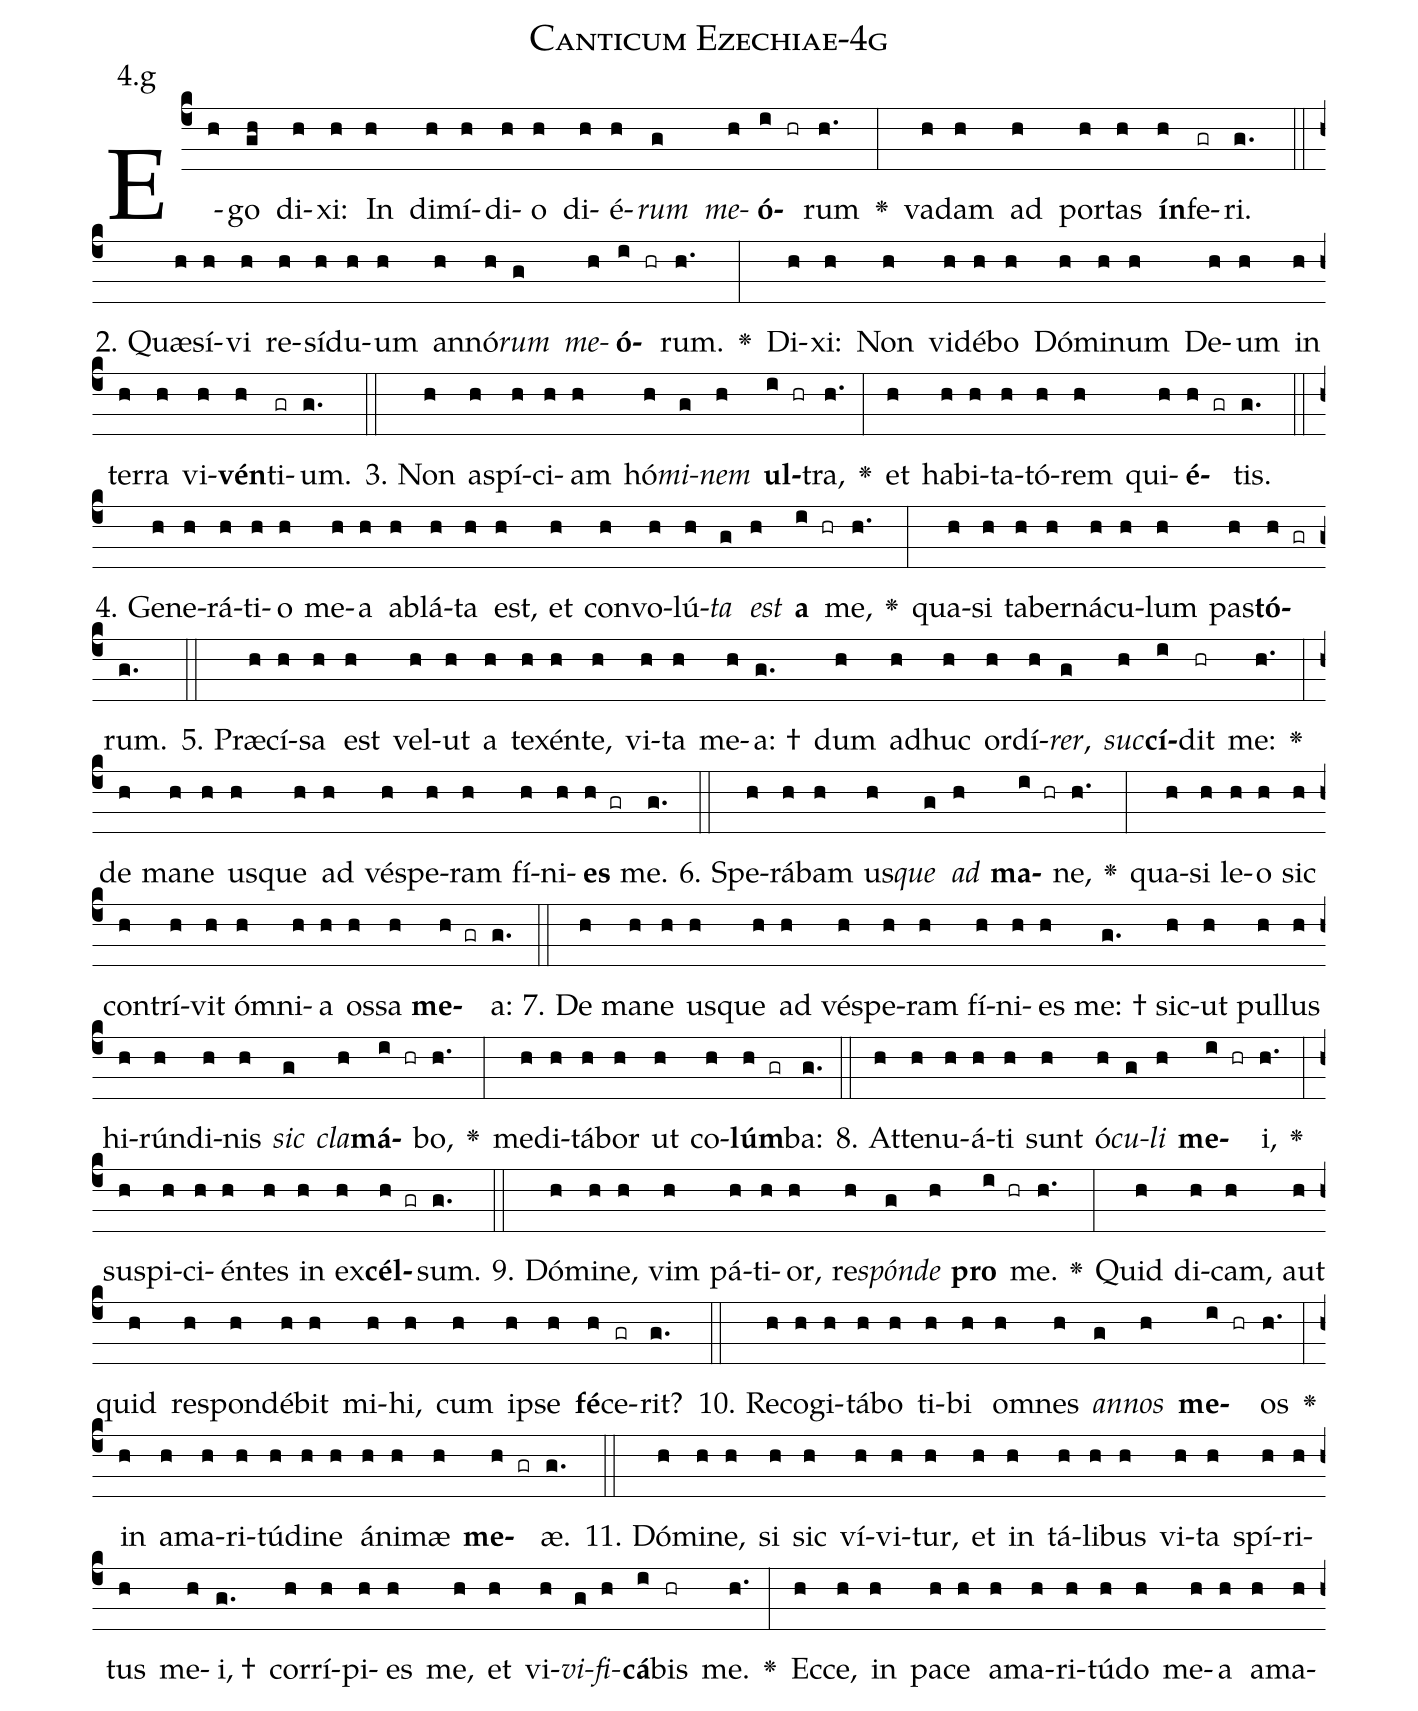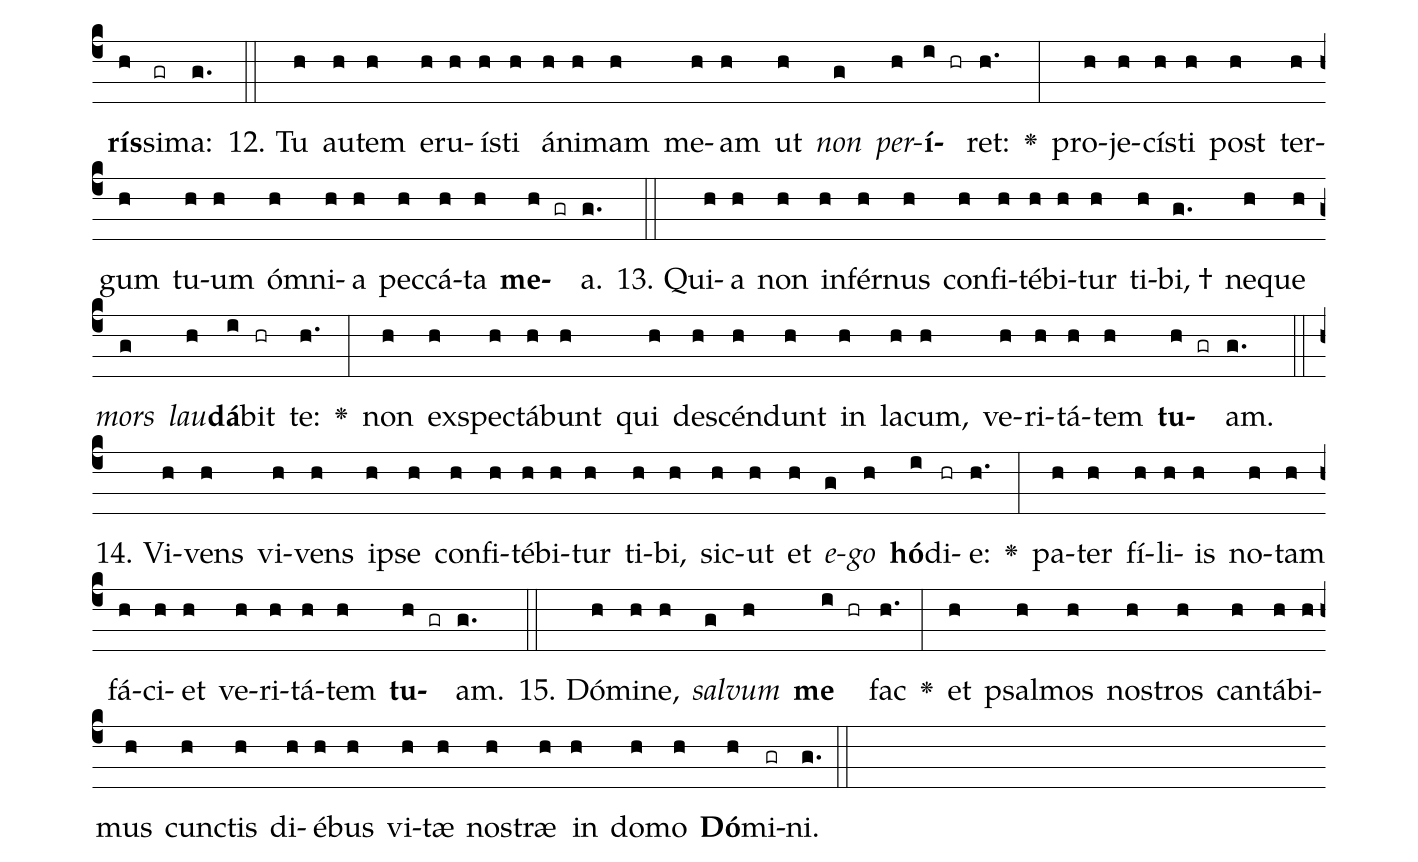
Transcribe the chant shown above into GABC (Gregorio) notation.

name: Canticum Ezechiae-4g;
annotation: 4.g;
%%
(c4)E(h)go(gh) di(h)xi:(h) In(h) di(h)mí(h)di(h)o(h) di(h)é(h)<i>rum</i>(g) <i>me</i>(h)<b>ó</b>(i hr)rum(h.) <v>\greheightstar</v>(:) va(h)dam(h) ad(h) por(h)tas(h) <b>ín</b>(h)fe(gr)ri.(g.) (::)
2. Quæ(h)sí(h)vi(h) re(h)sí(h)du(h)um(h) an(h)nó(h)<i>rum</i>(g) <i>me</i>(h)<b>ó</b>(i hr)rum.(h.) <v>\greheightstar</v>(:) Di(h)xi:(h) Non(h) vi(h)dé(h)bo(h) Dó(h)mi(h)num(h) De(h)um(h) in(h) ter(h)ra(h) vi(h)<b>vén</b>(h)ti(gr)um.(g.) (::)
3. Non(h) a(h)spí(h)ci(h)am(h) hó(h)<i>mi</i>(g)<i>nem</i>(h) <b>ul</b>(i hr)tra,(h.) <v>\greheightstar</v>(:) et(h) ha(h)bi(h)ta(h)tó(h)rem(h) qui(h)<b>é</b>(h gr)tis.(g.) (::)
4. Ge(h)ne(h)rá(h)ti(h)o(h) me(h)a(h) ab(h)lá(h)ta(h) est,(h) et(h) con(h)vo(h)lú(h)<i>ta</i>(g) <i>est</i>(h) <b>a</b>(i hr) me,(h.) <v>\greheightstar</v>(:) qua(h)si(h) ta(h)ber(h)ná(h)cu(h)lum(h) pas(h)<b>tó</b>(h gr)rum.(g.) (::)
5. Præ(h)cí(h)sa(h) est(h) vel(h)ut(h) a(h) te(h)xén(h)te,(h) vi(h)ta(h) me(h)a: †(g.) dum(h) ad(h)huc(h) or(h)dí(h)<i>rer</i>,(g) <i>suc</i>(h)<b>cí</b>(i)dit(hr) me:(h.) <v>\greheightstar</v>(:) de(h) ma(h)ne(h) us(h)que(h) ad(h) vés(h)pe(h)ram(h) fí(h)ni(h)<b>es</b>(h gr) me.(g.) (::)
6. Spe(h)rá(h)bam(h) us(h)<i>que</i>(g) <i>ad</i>(h) <b>ma</b>(i hr)ne,(h.) <v>\greheightstar</v>(:) qua(h)si(h) le(h)o(h) sic(h) con(h)trí(h)vit(h) óm(h)ni(h)a(h) os(h)sa(h) <b>me</b>(h gr)a:(g.) (::)
7. De(h) ma(h)ne(h) us(h)que(h) ad(h) vés(h)pe(h)ram(h) fí(h)ni(h)es(h) me: †(g.) sic(h)ut(h) pul(h)lus(h) hi(h)rún(h)di(h)nis(h) <i>sic</i>(g) <i>cla</i>(h)<b>má</b>(i hr)bo,(h.) <v>\greheightstar</v>(:) me(h)di(h)tá(h)bor(h) ut(h) co(h)<b>lúm</b>(h gr)ba:(g.) (::)
8. At(h)te(h)nu(h)á(h)ti(h) sunt(h) ó(h)<i>cu</i>(g)<i>li</i>(h) <b>me</b>(i hr)i,(h.) <v>\greheightstar</v>(:) su(h)spi(h)ci(h)én(h)tes(h) in(h) ex(h)<b>cél</b>(h gr)sum.(g.) (::)
9. Dó(h)mi(h)ne,(h) vim(h) pá(h)ti(h)or,(h) re(h)<i>spón</i>(g)<i>de</i>(h) <b>pro</b>(i hr) me.(h.) <v>\greheightstar</v>(:) Quid(h) di(h)cam,(h) aut(h) quid(h) re(h)spon(h)dé(h)bit(h) mi(h)hi,(h) cum(h) ip(h)se(h) <b>fé</b>(h)ce(gr)rit?(g.) (::)
10. Re(h)co(h)gi(h)tá(h)bo(h) ti(h)bi(h) om(h)nes(h) <i>an</i>(g)<i>nos</i>(h) <b>me</b>(i hr)os(h.) <v>\greheightstar</v>(:) in(h) a(h)ma(h)ri(h)tú(h)di(h)ne(h) á(h)ni(h)mæ(h) <b>me</b>(h gr)æ.(g.) (::)
11. Dó(h)mi(h)ne,(h) si(h) sic(h) ví(h)vi(h)tur,(h) et(h) in(h) tá(h)li(h)bus(h) vi(h)ta(h) spí(h)ri(h)tus(h) me(h)i, †(g.) cor(h)rí(h)pi(h)es(h) me,(h) et(h) vi(h)<i>vi</i>(g)<i>fi</i>(h)<b>cá</b>(i)bis(hr) me.(h.) <v>\greheightstar</v>(:) Ec(h)ce,(h) in(h) pa(h)ce(h) a(h)ma(h)ri(h)tú(h)do(h) me(h)a(h) a(h)ma(h)<b>rís</b>(h)si(gr)ma:(g.) (::)
12. Tu(h) au(h)tem(h) e(h)ru(h)ís(h)ti(h) á(h)ni(h)mam(h) me(h)am(h) ut(h) <i>non</i>(g) <i>per</i>(h)<b>í</b>(i hr)ret:(h.) <v>\greheightstar</v>(:) pro(h)je(h)cís(h)ti(h) post(h) ter(h)gum(h) tu(h)um(h) óm(h)ni(h)a(h) pec(h)cá(h)ta(h) <b>me</b>(h gr)a.(g.) (::)
13. Qui(h)a(h) non(h) in(h)fér(h)nus(h) con(h)fi(h)té(h)bi(h)tur(h) ti(h)bi, †(g.) ne(h)que(h) <i>mors</i>(g) <i>lau</i>(h)<b>dá</b>(i)bit(hr) te:(h.) <v>\greheightstar</v>(:) non(h) ex(h)spec(h)tá(h)bunt(h) qui(h) de(h)scén(h)dunt(h) in(h) la(h)cum,(h) ve(h)ri(h)tá(h)tem(h) <b>tu</b>(h gr)am.(g.) (::)
14. Vi(h)vens(h) vi(h)vens(h) ip(h)se(h) con(h)fi(h)té(h)bi(h)tur(h) ti(h)bi,(h) sic(h)ut(h) et(h) <i>e</i>(g)<i>go</i>(h) <b>hó</b>(i)di(hr)e:(h.) <v>\greheightstar</v>(:) pa(h)ter(h) fí(h)li(h)is(h) no(h)tam(h) fá(h)ci(h)et(h) ve(h)ri(h)tá(h)tem(h) <b>tu</b>(h gr)am.(g.) (::)
15. Dó(h)mi(h)ne,(h) <i>sal</i>(g)<i>vum</i>(h) <b>me</b>(i hr) fac(h.) <v>\greheightstar</v>(:) et(h) psal(h)mos(h) nos(h)tros(h) can(h)tá(h)bi(h)mus(h) cunc(h)tis(h) di(h)é(h)bus(h) vi(h)tæ(h) nos(h)træ(h) in(h) do(h)mo(h) <b>Dó</b>(h)mi(gr)ni.(g.) (::)
